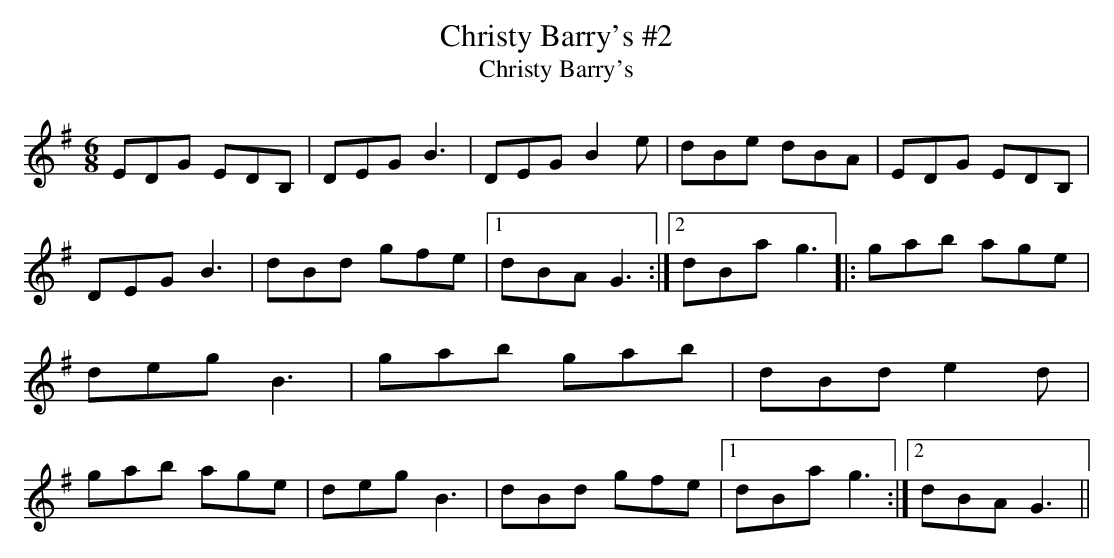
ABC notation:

X:1
T:Christy Barry's \#2
T:Christy Barry's
M:6/8
L:1/8
K:G
EDG EDB,|DEG B3|DEG B2e|dBe dBA|\
EDG EDB,|DEG B3|dBd gfe|1 dBA G3:|2 dBa g3|:\
gab age|deg B3|gab gab|dBd e2d|\
gab age|deg B3|dBd gfe|1 dBa g3:|2 dBA G3||
